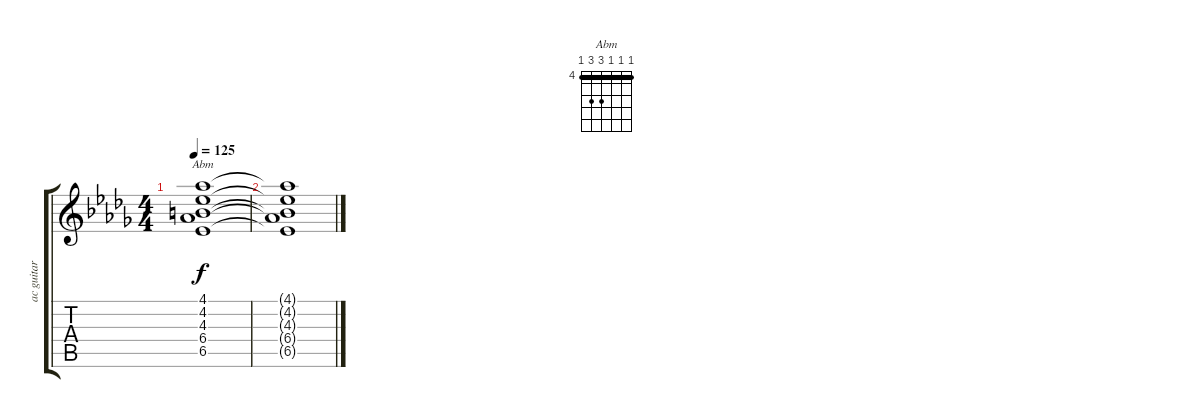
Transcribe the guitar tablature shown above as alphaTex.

\track ("ac guitar" "ac guitar") {instrument acousticguitarsteel}
\staff {score tabs}
\tuning (E4 B3 G3 D3 A2 E2) {hide}
\chord ("Abm" 4 4 4 6 6 4) {firstfret 4 barre 4}
\ts (4 4)
\tempo 125
\clef g2
\ks db
(4.1 4.2 4.3 6.4 6.5).1{ch "Abm" dy f} |
(4.1{t} 4.2{t} 4.3{t} 6.4{t} 6.5{t}).1
